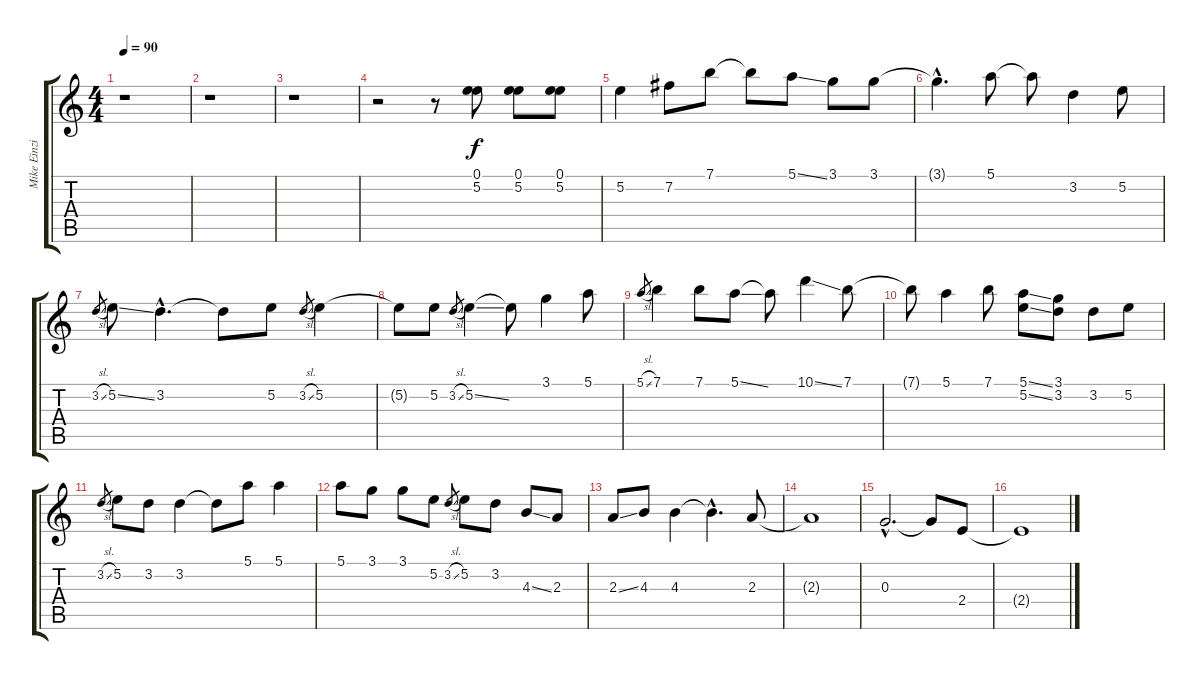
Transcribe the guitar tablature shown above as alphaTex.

\track ("Mike Einziger (Guitar 4)" "Mike Einzi") {instrument distortionguitar}
\staff {score tabs}
\tuning (E4 B3 G3 D3 A2 E2) {hide}
\ts (4 4)
\tempo 90
\clef g2
\ks c
r.1{dy f} |
r.1 |
r.1 |
r.2 r.8 (0.1 5.2).8 (0.1 5.2).8 (0.1 5.2).8 |
5.2.4{volume 16} 7.2.8 7.1.8 7.1{t}.8 5.1{ss}.8 3.1.8 3.1.8 |
3.1{hac t}.4{d} 5.1.8 5.1{t}.8 3.2.4 5.2.8 |
3.2{sl}.8{gr} 5.2{ss}.8 3.2{hac}.4{d} 3.2{t}.8 5.2.8 3.2{sl}.8{gr} 5.2.4 |
5.2{t}.8 5.2.8 3.2{sl}.8{gr} 5.2{ss}.4 5.2{t}.8 3.1.4 5.1.8 |
5.1{sl}.8{gr} 7.1.4 7.1.8 5.1{ss}.8 5.1{t}.8 10.1{ss}.4 7.1.8 |
7.1{t}.8 5.1.4 7.1.8 (5.1{ss} 5.2{ss}).8 (3.1 3.2).8 3.2.8 5.2.8 |
3.2{sl}.8{gr} 5.2.8 3.2.8 3.2.4 3.2{t}.8 5.1.8 5.1.4 |
5.1.8 3.1.8 3.1.8 5.2.8 3.2{sl}.8{gr} 5.2.8 3.2.8 4.3{ss}.8 2.3.8 |
2.3{ss}.8{volume 10} 4.3.8 4.3.4 4.3{hac t}.4{d} 2.3.8 |
2.3{t}.1 |
0.3{hac}.2{d} 0.3{t}.8 2.4.8 |
2.4{t}.1
